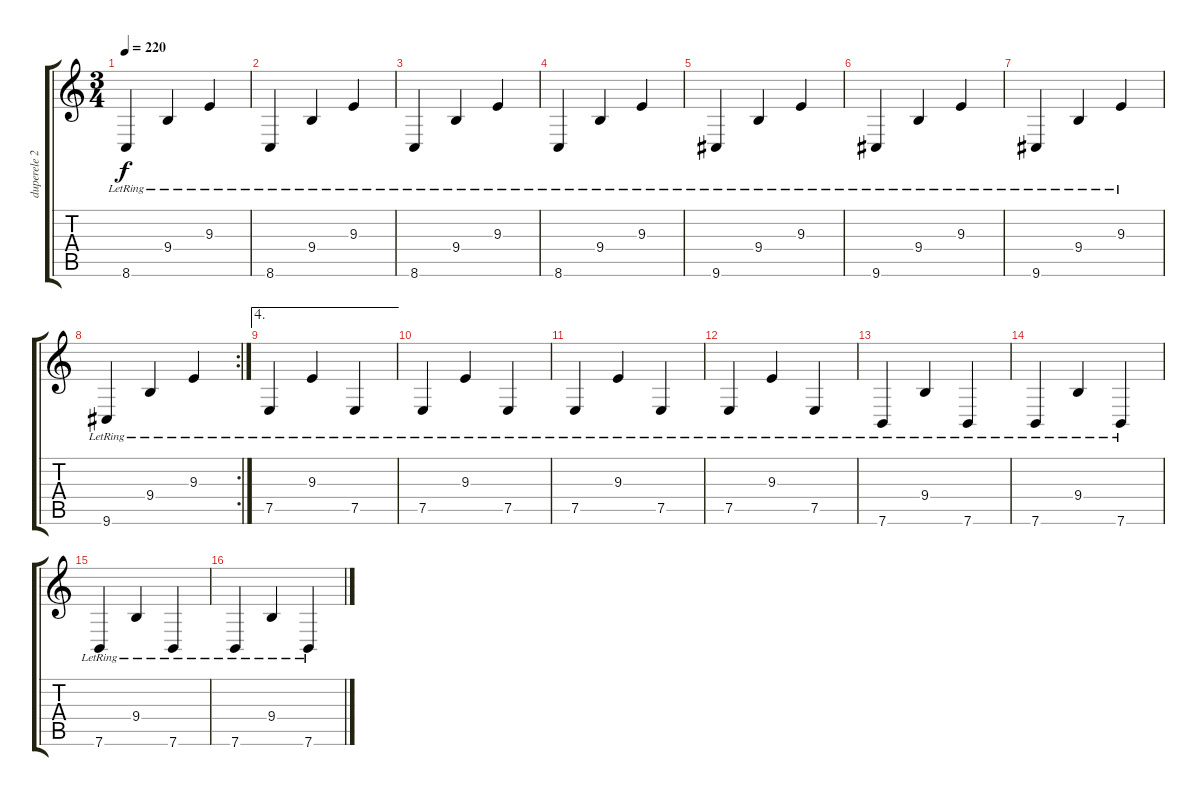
\track ("duperele 2:)" "duperele 2") {instrument synthstrings1}
\staff {score tabs}
\tuning (E4 B3 G3 D3 A2 E2) {hide}
\ts (3 4)
\tempo 220
\clef g2
\ks c
8.6{lr}.4{dy f} 9.4{lr}.4 9.3{lr}.4 |
8.6{lr}.4 9.4{lr}.4 9.3{lr}.4 |
8.6{lr}.4 9.4{lr}.4 9.3{lr}.4 |
8.6{lr}.4 9.4{lr}.4 9.3{lr}.4 |
9.6{lr}.4 9.4{lr}.4 9.3{lr}.4 |
9.6{lr}.4 9.4{lr}.4 9.3{lr}.4 |
9.6{lr}.4 9.4{lr}.4 9.3{lr}.4 |
\rc 2
9.6{lr}.4 9.4{lr}.4 9.3{lr}.4 |
\ae 4
7.5{lr}.4 9.3{lr}.4 7.5{lr}.4 |
7.5{lr}.4 9.3{lr}.4 7.5{lr}.4 |
7.5{lr}.4 9.3{lr}.4 7.5{lr}.4 |
7.5{lr}.4 9.3{lr}.4 7.5{lr}.4 |
7.6{lr}.4 9.4{lr}.4 7.6{lr}.4 |
7.6{lr}.4 9.4{lr}.4 7.6{lr}.4 |
7.6{lr}.4 9.4{lr}.4 7.6{lr}.4 |
7.6{lr}.4 9.4{lr}.4 7.6{lr}.4
